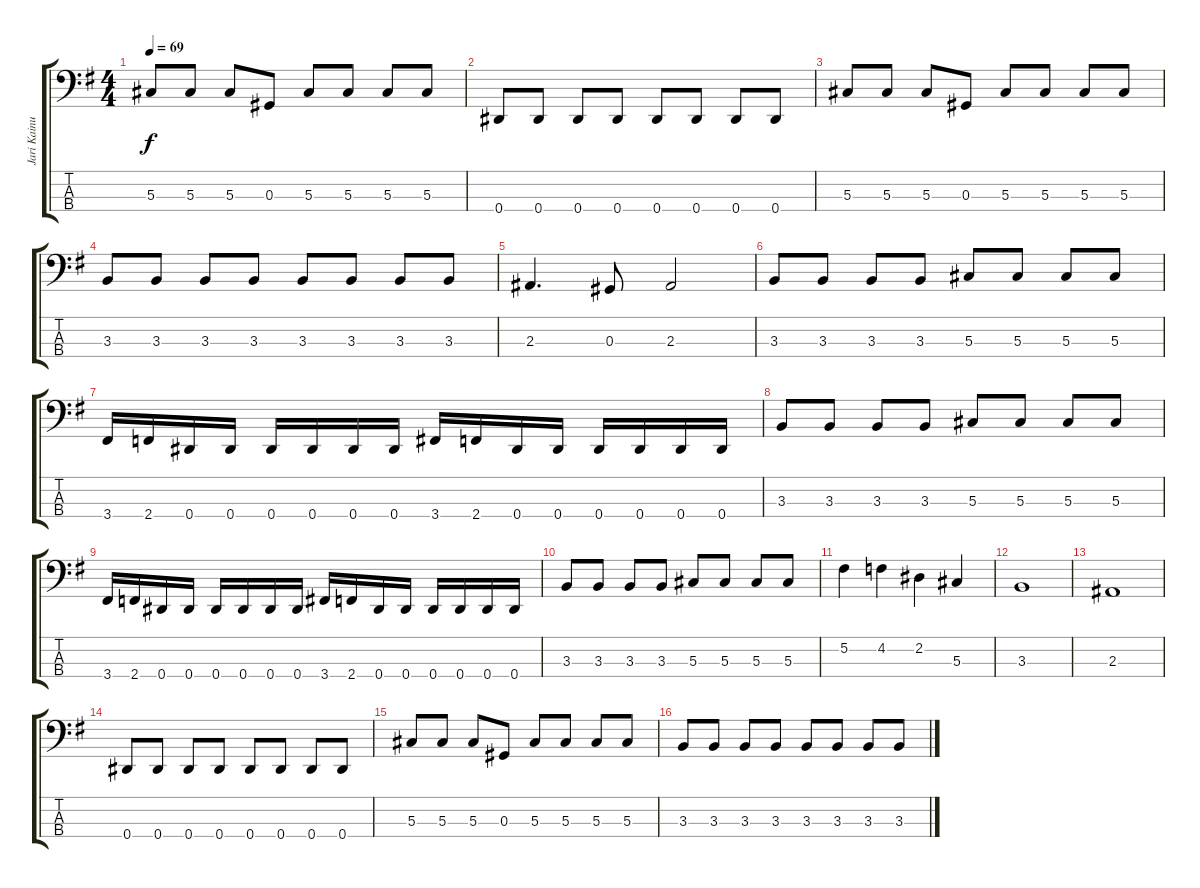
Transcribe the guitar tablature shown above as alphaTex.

\track ("Jari Kainulainen" "Jari Kainu") {instrument electricbassfinger}
\staff {score tabs}
\tuning (Gb2 Db2 Ab1 Eb1) {hide}
\ts (4 4)
\tempo 69
\clef f4
\ks g
5.3.8{dy f} 5.3.8 5.3.8 0.3.8 5.3.8 5.3.8 5.3.8 5.3.8 |
0.4.8 0.4.8 0.4.8 0.4.8 0.4.8 0.4.8 0.4.8 0.4.8 |
5.3.8 5.3.8 5.3.8 0.3.8 5.3.8 5.3.8 5.3.8 5.3.8 |
3.3.8 3.3.8 3.3.8 3.3.8 3.3.8 3.3.8 3.3.8 3.3.8 |
2.3.4{d} 0.3.8 2.3.2 |
3.3.8 3.3.8 3.3.8 3.3.8 5.3.8 5.3.8 5.3.8 5.3.8 |
3.4.16 2.4.16 0.4.16 0.4.16 0.4.16 0.4.16 0.4.16 0.4.16 3.4.16 2.4.16 0.4.16 0.4.16 0.4.16 0.4.16 0.4.16 0.4.16 |
3.3.8 3.3.8 3.3.8 3.3.8 5.3.8 5.3.8 5.3.8 5.3.8 |
3.4.16 2.4.16 0.4.16 0.4.16 0.4.16 0.4.16 0.4.16 0.4.16 3.4.16 2.4.16 0.4.16 0.4.16 0.4.16 0.4.16 0.4.16 0.4.16 |
3.3.8 3.3.8 3.3.8 3.3.8 5.3.8 5.3.8 5.3.8 5.3.8 |
5.2.4 4.2.4 2.2.4 5.3.4 |
3.3.1 |
2.3.1 |
0.4.8 0.4.8 0.4.8 0.4.8 0.4.8 0.4.8 0.4.8 0.4.8 |
5.3.8 5.3.8 5.3.8 0.3.8 5.3.8 5.3.8 5.3.8 5.3.8 |
3.3.8 3.3.8 3.3.8 3.3.8 3.3.8 3.3.8 3.3.8 3.3.8
